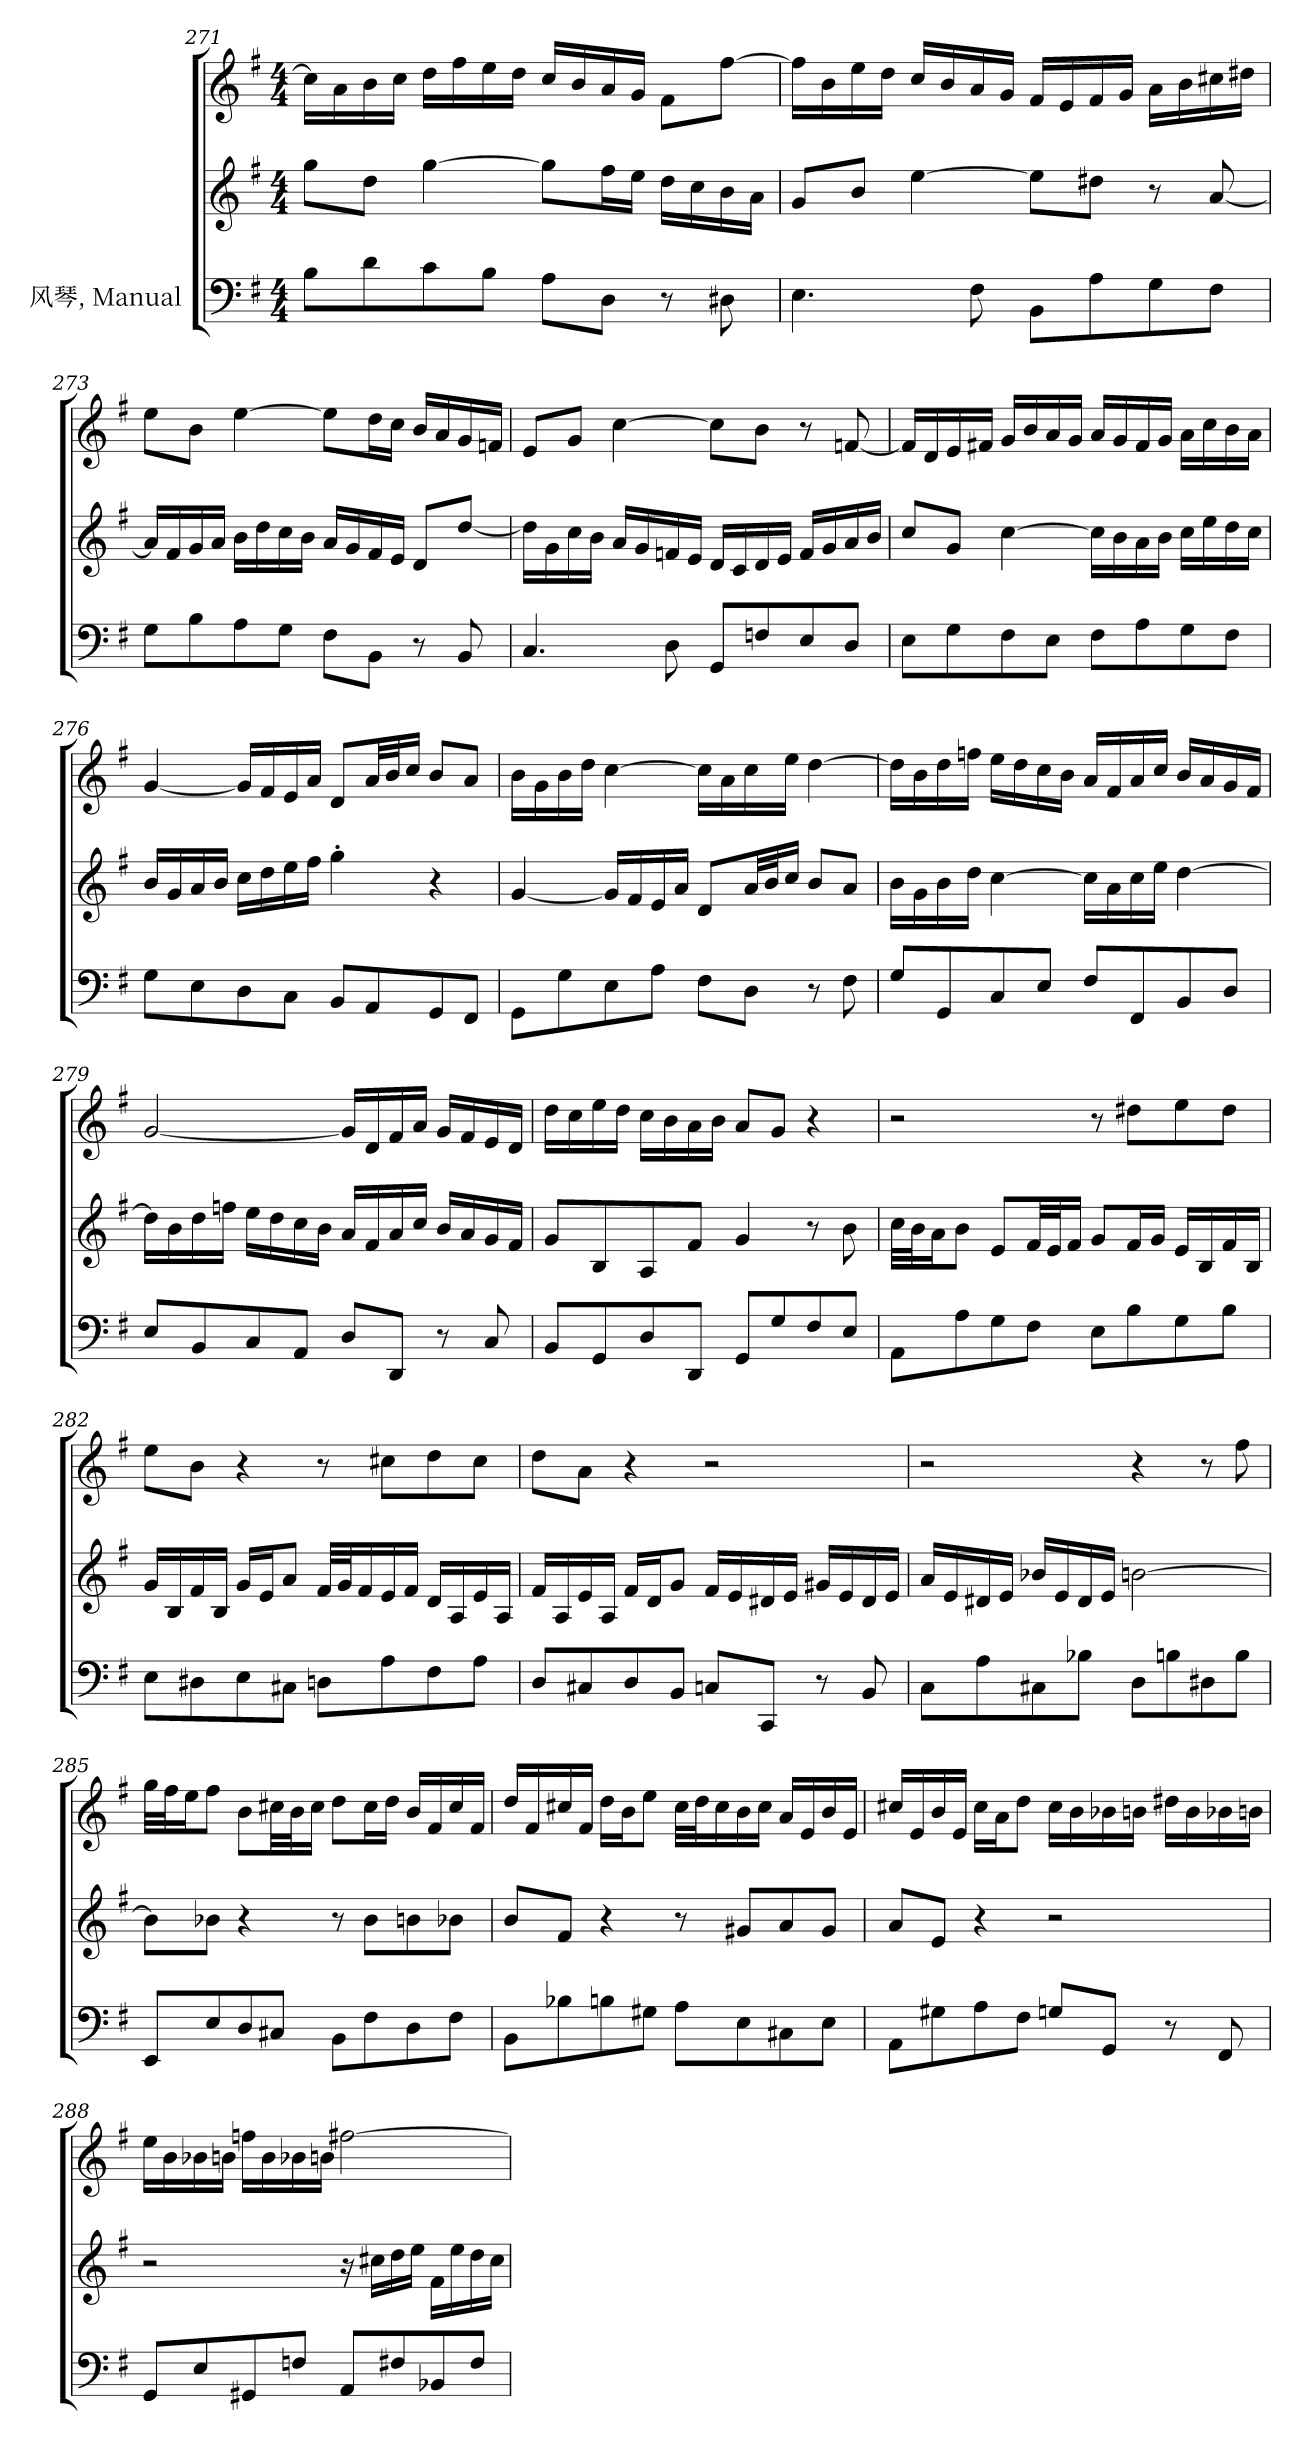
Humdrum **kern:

**kern	**kern	**kern
*part1	*part1	*part1
*staff3	*staff2	*staff1
*I"风琴, Manual	*	*
*clefF4	*clefG2	*clefG2
*k[f#]	*k[f#]	*k[f#]
*M4/4	*M4/4	*M4/4
=271	=271	=271
8B\L	8gg\L	16cc\LL]
.	.	16a\
8d\	8dd\J	16b\
.	.	16cc\JJ
8c\	[4gg\	16dd\LL
.	.	16ff#\
8B\J	.	16ee\
.	.	16dd\JJ
8A\L	8gg\L]	16cc/LL
.	.	16b/
8D\J	16ff#\L	16a/
.	16ee\JJ	16g/JJ
8r	16dd\LL	8f#\L
.	16cc\	.
8D#X\	16b\	[8ff#\J
.	16a\JJ	.
!!LO:LB:g=z
=272	=272	=272
4.E\	8g/L	16ff#\LL]
.	.	16b\
.	8b/J	16ee\
.	.	16dd\JJ
.	[4ee\	16cc/LL
.	.	16b/
8F#\	.	16a/
.	.	16g/JJ
8BB\L	8ee\L]	16f#/LL
.	.	16e/
8A\	8dd#X\J	16f#/
.	.	16g/JJ
8G\	8r	16a\LL
.	.	16b\
8F#\J	[8a/	16cc#X\
.	.	16dd#X\JJ
=273	=273	=273
8G\L	16a/LL]	8ee\L
.	16f#/	.
8B\	16g/	8b\J
.	16a/JJ	.
8A\	16b\LL	[4ee\
.	16dd\	.
8G\J	16cc\	.
.	16b\JJ	.
8F#\L	16a/LL	8ee\L]
.	16g/	.
8BB\J	16f#/	16dd\L
.	16e/JJ	16cc\JJ
8r	8d/L	16b/LL
.	.	16a/
8BB/	[8dd/J	16g/
.	.	16fn/JJ
!!LO:LB:g=z
=274	=274	=274
4.C/	16dd\LL]	8e/L
.	16g\	.
.	16cc\	8g/J
.	16b\JJ	.
.	16a/LL	[4cc\
.	16g/	.
8D\	16fn/	.
.	16e/JJ	.
8GG/L	16d/LL	8cc\L]
.	16c/	.
8Fn/	16d/	8b\J
.	16e/JJ	.
8E/	16f/LL	8r
.	16g/	.
8D/J	16a/	[8fn/
.	16b/JJ	.
=275	=275	=275
8E\L	8cc/L	16f/LL]
.	.	16d/
8G\	8g/J	16e/
.	.	16f#X/JJ
8F#\	[4cc\	16g/LL
.	.	16b/
8E\J	.	16a/
.	.	16g/JJ
8F#\L	16cc\LL]	16a/LL
.	16b\	16g/
8A\	16a\	16f#/
.	16b\JJ	16g/JJ
8G\	16cc\LL	16a\LL
.	16ee\	16cc\
8F#\J	16dd\	16b\
.	16cc\JJ	16a\JJ
!!LO:LB:g=z
=276	=276	=276
8G\L	16b/LL	[4g/
.	16g/	.
8E\	16a/	.
.	16b/JJ	.
8D\	16cc\LL	16g/LL]
.	16dd\	16f#/
8C\J	16ee\	16e/
.	16ff#\JJ	16a/JJ
8BB/L	4gg'\	8d/L
8AA/	.	32a/LL
.	.	32b/J
.	.	16cc/JJ
8GG/	4r	8b/L
8FF#/J	.	8a/J
=277	=277	=277
8GG\L	[4g/	16b\LL
.	.	16g\
8G\	.	16b\
.	.	16dd\JJ
8E\	16g/LL]	[4cc\
.	16f#/	.
8A\J	16e/	.
.	16a/JJ	.
8F#\L	8d/L	16cc\LL]
.	.	16a\
8D\J	32a/LL	16cc\
.	32b/J	.
.	16cc/JJ	16ee\JJ
8r	8b/L	[4dd\
8F#\	8a/J	.
=278	=278	=278
8G/L	16b\LL	16dd\LL]
.	16g\	16b\
8GG/	16b\	16dd\
.	16dd\JJ	16ffn\JJ
8C/	[4cc\	16ee\LL
.	.	16dd\
8E/J	.	16cc\
.	.	16b\JJ
8F#/L	16cc\LL]	16a/LL
.	16a\	16f#/
8FF#/	16cc\	16a/
.	16ee\JJ	16cc/JJ
8BB/	[4dd\	16b/LL
.	.	16a/
8D/J	.	16g/
.	.	16f#/JJ
!!LO:PB:g=z
=279	=279	=279
8E/L	16dd\LL]	[2g/
.	16b\	.
8BB/	16dd\	.
.	16ffn\JJ	.
8C/	16ee\LL	.
.	16dd\	.
8AA/J	16cc\	.
.	16b\JJ	.
8D/L	16a/LL	16g/LL]
.	16f#/	16d/
8DD/J	16a/	16f#/
.	16cc/JJ	16a/JJ
8r	16b/LL	16g/LL
.	16a/	16f#/
8C/	16g/	16e/
.	16f#/JJ	16d/JJ
=280	=280	=280
8BB/L	8g/L	16dd\LL
.	.	16cc\
8GG/	8B/	16ee\
.	.	16dd\JJ
8D/	8A/	16cc\LL
.	.	16b\
8DD/J	8f#/J	16a\
.	.	16b\JJ
8GG/L	4g/	8a/L
8G/	.	8g/J
8F#/	8r	4r
8E/J	8b\	.
=281	=281	=281
8AA\L	32cc\LLL	2r
.	32b\J	.
.	16a\J	.
8A\	8b\J	.
8G\	8e/L	.
8F#\J	32f#/LL	.
.	32e/J	.
.	16f#/JJ	.
8E\L	8g/L	8r
8B\	16f#/L	8dd#X\L
.	16g/JJ	.
8G\	16e/LL	8ee\
.	16B/	.
8B\J	16f#/	8dd#\J
.	16B/JJ	.
!!LO:LB:g=z
=282	=282	=282
8E\L	16g/LL	8ee\L
.	16B/	.
8D#X\	16f#/	8b\J
.	16B/JJ	.
8E\	16g/LL	4r
.	16e/J	.
8C#X\J	8a/J	.
8Dn\L	32f#/LLL	8r
.	32g/J	.
.	16f#/	.
8A\	16e/	8cc#X\L
.	16f#/JJ	.
8F#\	16d/LL	8dd\
.	16A/	.
8A\J	16e/	8cc#\J
.	16A/JJ	.
=283	=283	=283
8D/L	16f#/LL	8dd\L
.	16A/	.
8C#X/	16e/	8a\J
.	16A/JJ	.
8D/	16f#/LL	4r
.	16d/J	.
8BB/J	8g/J	.
8Cn/L	16f#/LL	2r
.	16e/	.
8CC/J	16d#X/	.
.	16e/JJ	.
8r	16g#X/LL	.
.	16e/	.
8BB/	16d#/	.
.	16e/JJ	.
!!LO:LB:g=z
=284	=284	=284
8C\L	16a/LL	2r
.	16e/	.
8A\	16d#X/	.
.	16e/JJ	.
8C#X\	16b-X/LL	.
.	16e/	.
8B-X\J	16d#/	.
.	16e/JJ	.
8D\L	[2bn\	4r
8Bn\	.	.
8D#X\	.	8r
8B\J	.	8ff#\
=285	=285	=285
8EE/L	8b\L]	32gg\LLL
.	.	32ff#\J
.	.	16ee\J
8E/	8b-X\J	8ff#\J
8D/	4r	8b\L
8C#X/J	.	32cc#X\LL
.	.	32b\J
.	.	16cc#\JJ
8BB\L	8r	8dd\L
8F#\	8b-\L	16cc#\L
.	.	16dd\JJ
8D\	8bn\	16b/LL
.	.	16f#/
8F#\J	8b-X\J	16cc#/
.	.	16f#/JJ
!!LO:LB:g=z
=286	=286	=286
8BB\L	8b/L	16dd/LL
.	.	16f#/
8B-X\	8f#/J	16cc#X/
.	.	16f#/JJ
8Bn\	4r	16dd\LL
.	.	16b\J
8G#X\J	.	8ee\J
8A\L	8r	32cc#\LLL
.	.	32dd\J
.	.	16cc#\
8E\	8g#X/L	16b\
.	.	16cc#\JJ
8C#X\	8a/	16a/LL
.	.	16e/
8E\J	8g#/J	16b/
.	.	16e/JJ
=287	=287	=287
8AA\L	8a/L	16cc#X/LL
.	.	16e/
8G#X\	8e/J	16b/
.	.	16e/JJ
8A\	4r	16cc#\LL
.	.	16a\J
8F#\J	.	8dd\J
8Gn/L	2r	16cc#\LL
.	.	16b\
8GG/J	.	16b-X\
.	.	16bn\JJ
8r	.	16dd#X\LL
.	.	16b\
8FF#/	.	16b-X\
.	.	16bn\JJ
!!LO:PB:g=z
=288	=288	=288
8GG/L	2r	16ee\LL
.	.	16b\
8E/	.	16b-X\
.	.	16bn\JJ
8GG#X/	.	16ffn\LL
.	.	16b\
8Fn/J	.	16b-X\
.	.	16bn\JJ
8AA/L	16r	[2ff#X\
.	16cc#X\LL	.
8F#X/	16dd\	.
.	16ee\JJ	.
8BB-X/	16f#\LL	.
.	16ee\	.
8F#/J	16dd\	.
.	16cc#\JJ	.
=	=	=
*-	*-	*-
